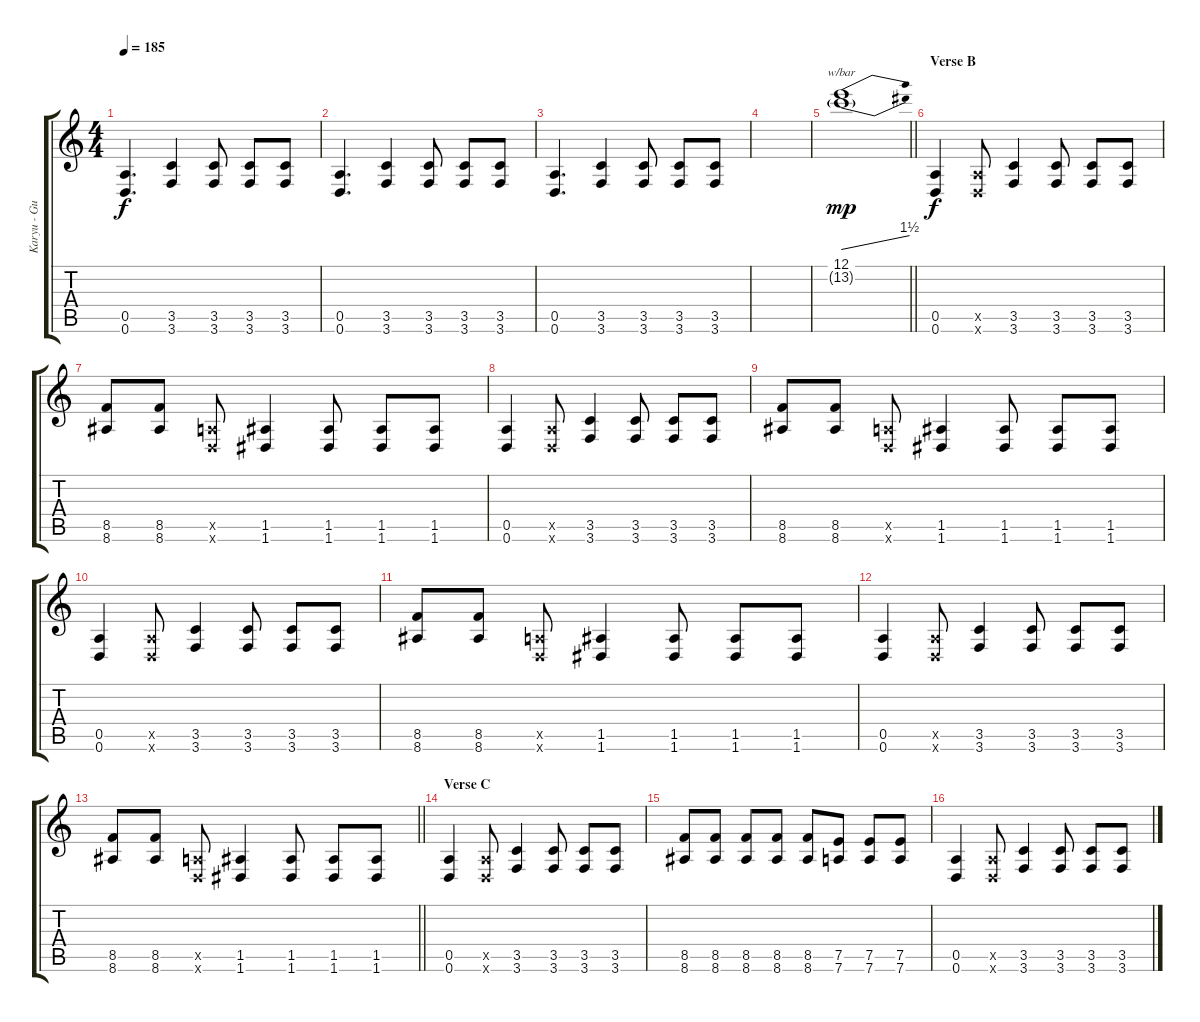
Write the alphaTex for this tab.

\track ("Karyu - Guitar 1" "Karyu - Gu") {instrument distortionguitar}
\staff {score tabs}
\tuning (E4 B3 G3 D3 A2 D2) {hide}
\ts (4 4)
\tempo 185
\clef g2
\ks c
(0.5 0.6).4{d dy f} (3.5 3.6).4 (3.5 3.6).8 (3.5 3.6).8 (3.5 3.6).8 |
(0.5 0.6).4{d} (3.5 3.6).4 (3.5 3.6).8 (3.5 3.6).8 (3.5 3.6).8 |
(0.5 0.6).4{d} (3.5 3.6).4 (3.5 3.6).8 (3.5 3.6).8 (3.5 3.6).8 |
|
\barLineRight lightlight
(12.1 13.2{g}).1{tbe (dive default 0 0 60 6) dy mp} |
\section ("" "Verse B")
(0.5 0.6).4{dy f} (0.5{x} 0.6{x}).8 (3.5 3.6).4 (3.5 3.6).8 (3.5 3.6).8 (3.5 3.6).8 |
(8.5 8.6).8 (8.5 8.6).8 (0.5{x} 0.6{x}).8 (1.5 1.6).4 (1.5 1.6).8 (1.5 1.6).8 (1.5 1.6).8 |
(0.5 0.6).4 (0.5{x} 0.6{x}).8 (3.5 3.6).4 (3.5 3.6).8 (3.5 3.6).8 (3.5 3.6).8 |
(8.5 8.6).8 (8.5 8.6).8 (0.5{x} 0.6{x}).8 (1.5 1.6).4 (1.5 1.6).8 (1.5 1.6).8 (1.5 1.6).8 |
(0.5 0.6).4 (0.5{x} 0.6{x}).8 (3.5 3.6).4 (3.5 3.6).8 (3.5 3.6).8 (3.5 3.6).8 |
(8.5 8.6).8 (8.5 8.6).8 (0.5{x} 0.6{x}).8 (1.5 1.6).4 (1.5 1.6).8 (1.5 1.6).8 (1.5 1.6).8 |
(0.5 0.6).4 (0.5{x} 0.6{x}).8 (3.5 3.6).4 (3.5 3.6).8 (3.5 3.6).8 (3.5 3.6).8 |
\barLineRight lightlight
(8.5 8.6).8 (8.5 8.6).8 (0.5{x} 0.6{x}).8 (1.5 1.6).4 (1.5 1.6).8 (1.5 1.6).8 (1.5 1.6).8 |
\section ("" "Verse C")
(0.5 0.6).4 (0.5{x} 0.6{x}).8 (3.5 3.6).4 (3.5 3.6).8 (3.5 3.6).8 (3.5 3.6).8 |
(8.5 8.6).8 (8.5 8.6).8 (8.5 8.6).8 (8.5 8.6).8 (8.5 8.6).8 (7.5 7.6).8 (7.5 7.6).8 (7.5 7.6).8 |
(0.5 0.6).4 (0.5{x} 0.6{x}).8 (3.5 3.6).4 (3.5 3.6).8 (3.5 3.6).8 (3.5 3.6).8
